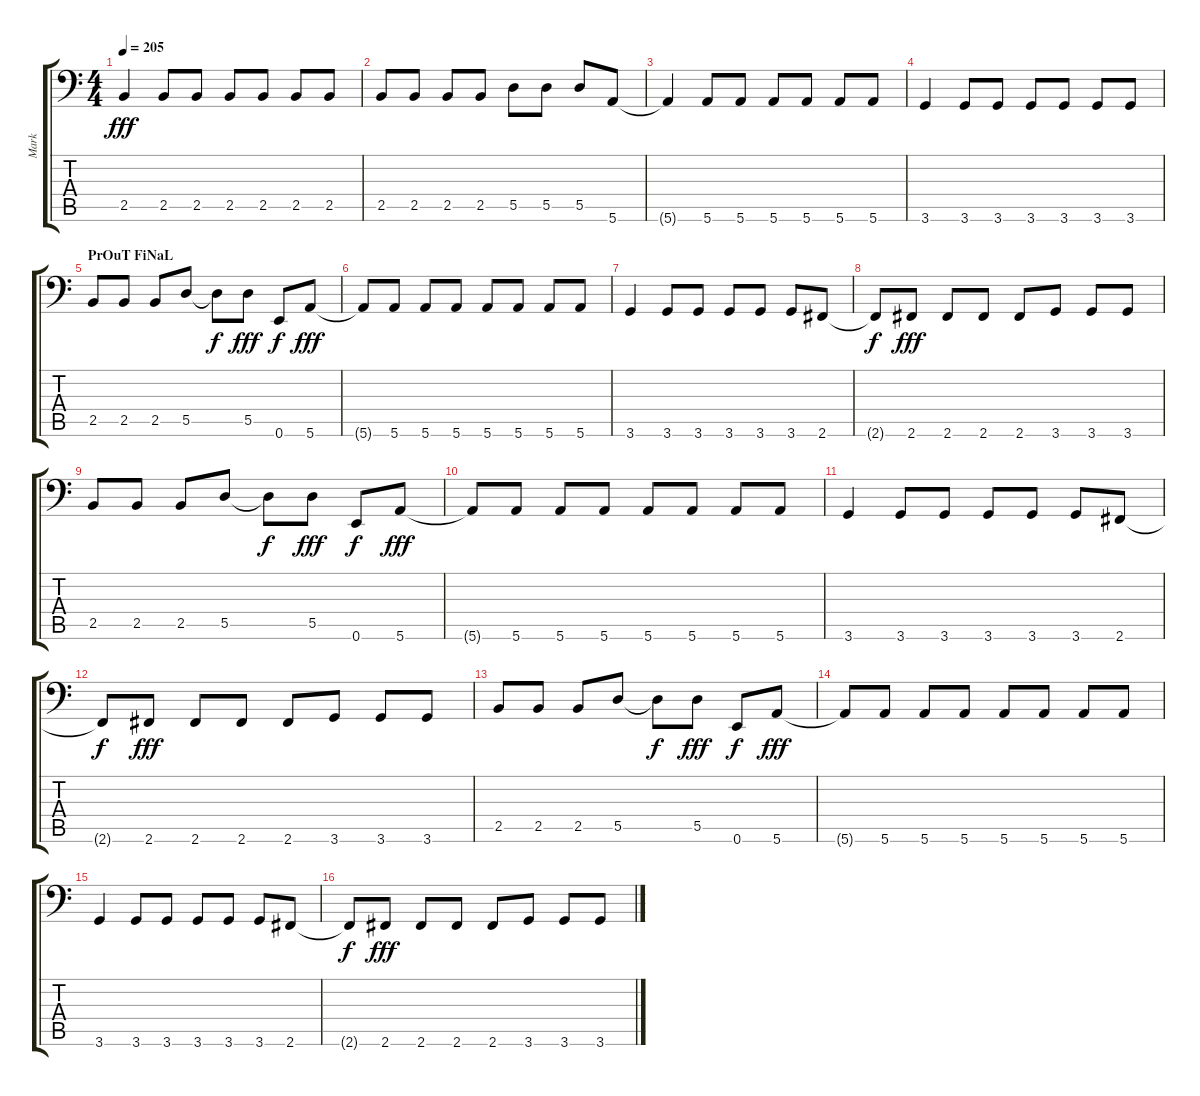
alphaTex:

\track ("Mark" "Mark") {instrument electricbasspick}
\staff {score tabs}
\tuning (E3 B2 G2 D2 A1 E1) {hide}
\ts (4 4)
\tempo 205
\clef f4
\ks c
2.5{t}.4{dy fff} 2.5.8 2.5.8 2.5.8 2.5.8 2.5.8 2.5.8 |
2.5.8 2.5.8 2.5.8 2.5.8 5.5.8 5.5.8 5.5.8 5.6.8 |
5.6{t}.4 5.6.8 5.6.8 5.6.8 5.6.8 5.6.8 5.6.8 |
3.6.4 3.6.8 3.6.8 3.6.8 3.6.8 3.6.8 3.6.8 |
\section ("" "PrOuT FiNaL")
2.5.8 2.5.8 2.5.8 5.5.8 5.5{t}.8{dy f} 5.5.8{dy fff} 0.6.8{dy f} 5.6.8{dy fff} |
5.6{t}.8 5.6.8 5.6.8 5.6.8 5.6.8 5.6.8 5.6.8 5.6.8 |
3.6.4 3.6.8 3.6.8 3.6.8 3.6.8 3.6.8 2.6.8 |
2.6{t}.8{dy f} 2.6.8{dy fff} 2.6.8 2.6.8 2.6.8 3.6.8 3.6.8 3.6.8 |
2.5.8 2.5.8 2.5.8 5.5.8 5.5{t}.8{dy f} 5.5.8{dy fff} 0.6.8{dy f} 5.6.8{dy fff} |
5.6{t}.8 5.6.8 5.6.8 5.6.8 5.6.8 5.6.8 5.6.8 5.6.8 |
3.6.4 3.6.8 3.6.8 3.6.8 3.6.8 3.6.8 2.6.8 |
2.6{t}.8{dy f} 2.6.8{dy fff} 2.6.8 2.6.8 2.6.8 3.6.8 3.6.8 3.6.8 |
2.5.8 2.5.8 2.5.8 5.5.8 5.5{t}.8{dy f} 5.5.8{dy fff} 0.6.8{dy f} 5.6.8{dy fff} |
5.6{t}.8 5.6.8 5.6.8 5.6.8 5.6.8 5.6.8 5.6.8 5.6.8 |
3.6.4 3.6.8 3.6.8 3.6.8 3.6.8 3.6.8 2.6.8 |
2.6{t}.8{dy f} 2.6.8{dy fff} 2.6.8 2.6.8 2.6.8 3.6.8 3.6.8 3.6.8
